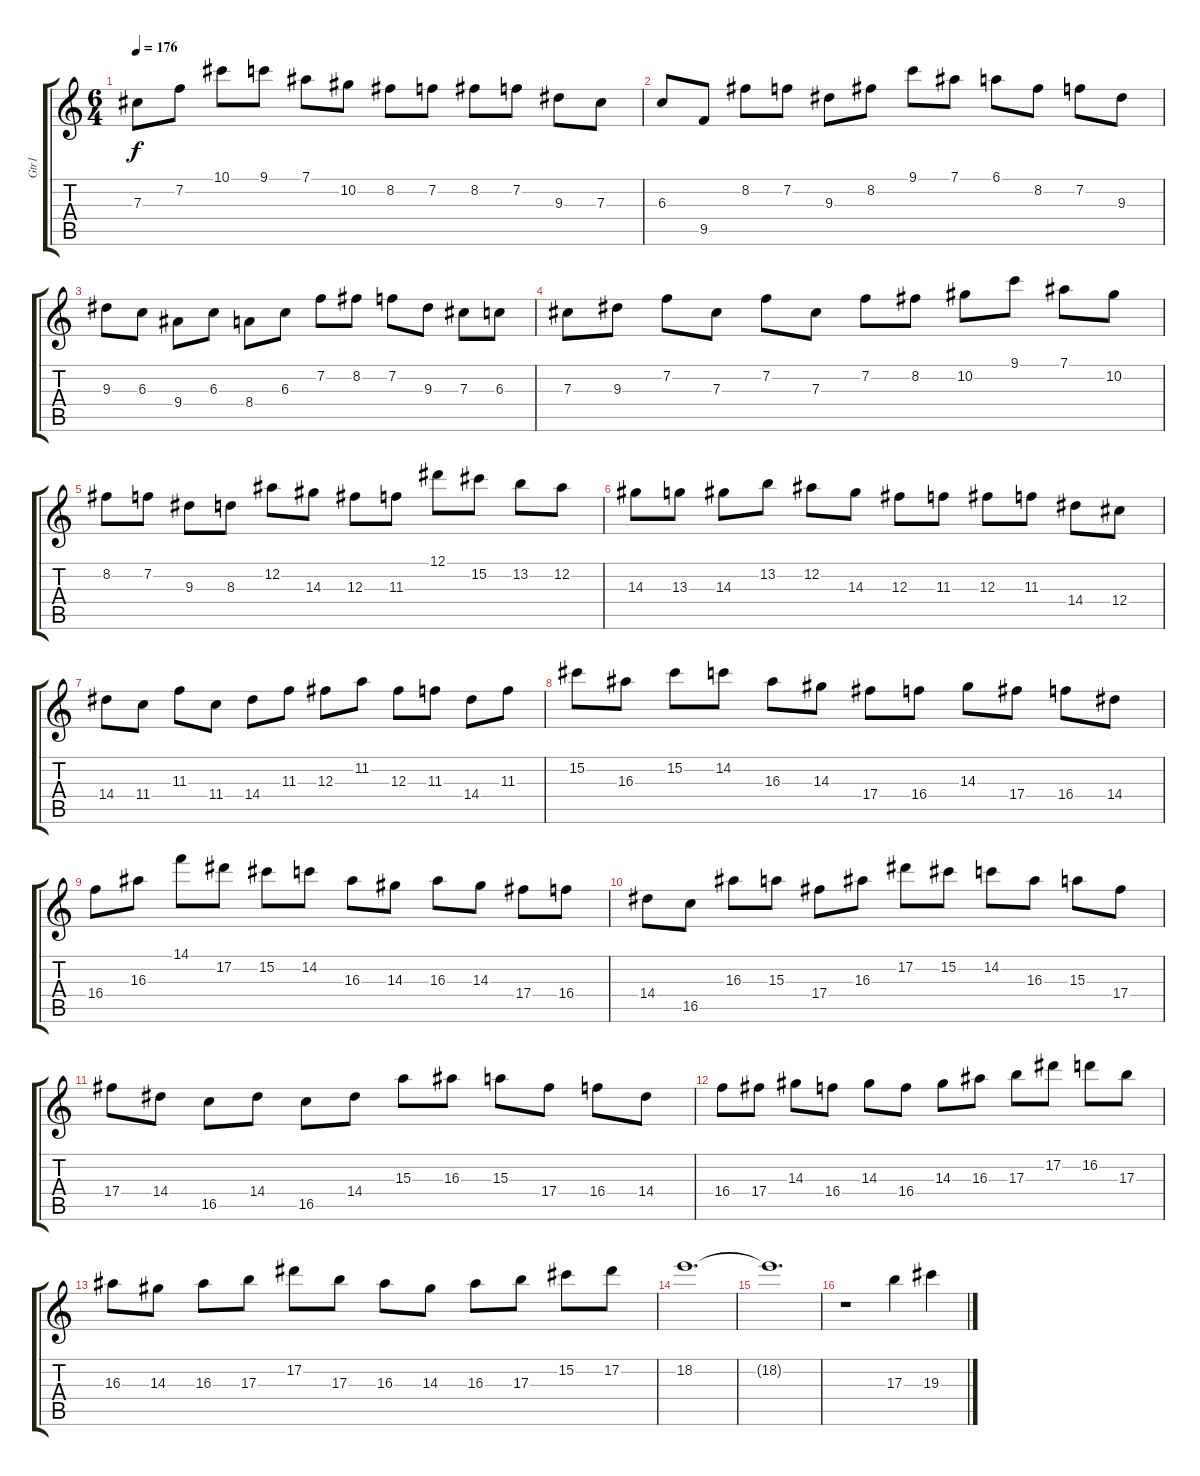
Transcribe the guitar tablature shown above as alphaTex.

\track ("Gtr1" "Gtr1") {instrument overdrivenguitar}
\staff {score tabs}
\tuning (Eb4 Bb3 Gb3 Db3 Ab2 Eb2) {hide}
\ts (6 4)
\tempo 176
\clef g2
\ks c
7.3.8{dy f} 7.2.8 10.1.8 9.1.8 7.1.8 10.2.8 8.2.8 7.2.8 8.2.8 7.2.8 9.3.8 7.3.8 |
6.3.8 9.5.8 8.2.8 7.2.8 9.3.8 8.2.8 9.1.8 7.1.8 6.1.8 8.2.8 7.2.8 9.3.8 |
9.3.8 6.3.8 9.4.8 6.3.8 8.4.8 6.3.8 7.2.8 8.2.8 7.2.8 9.3.8 7.3.8 6.3.8 |
7.3.8 9.3.8 7.2.8 7.3.8 7.2.8 7.3.8 7.2.8 8.2.8 10.2.8 9.1.8 7.1.8 10.2.8 |
8.2.8 7.2.8 9.3.8 8.3.8 12.2.8 14.3.8 12.3.8 11.3.8 12.1.8 15.2.8 13.2.8 12.2.8 |
14.3.8 13.3.8 14.3.8 13.2.8 12.2.8 14.3.8 12.3.8 11.3.8 12.3.8 11.3.8 14.4.8 12.4.8 |
14.4.8 11.4.8 11.3.8 11.4.8 14.4.8 11.3.8 12.3.8 11.2.8 12.3.8 11.3.8 14.4.8 11.3.8 |
15.2.8{volume 16 balance 11} 16.3.8 15.2.8 14.2.8 16.3.8 14.3.8 17.4.8 16.4.8 14.3.8 17.4.8 16.4.8 14.4.8 |
16.4.8 16.3.8 14.1.8 17.2.8 15.2.8 14.2.8 16.3.8 14.3.8 16.3.8 14.3.8 17.4.8 16.4.8 |
14.4.8 16.5.8 16.3.8 15.3.8 17.4.8 16.3.8 17.2.8 15.2.8 14.2.8 16.3.8 15.3.8 17.4.8 |
17.4.8 14.4.8 16.5.8 14.4.8 16.5.8 14.4.8 15.3.8 16.3.8 15.3.8 17.4.8 16.4.8 14.4.8 |
16.4.8 17.4.8 14.3.8 16.4.8 14.3.8 16.4.8 14.3.8 16.3.8 17.3.8 17.2.8 16.2.8 17.3.8 |
16.3.8 14.3.8 16.3.8 17.3.8 17.2.8 17.3.8 16.3.8 14.3.8 16.3.8 17.3.8 15.2.8 17.2.8 |
18.2.1{d} |
18.2{t}.1{d} |
r.1 17.3.4 19.3.4
